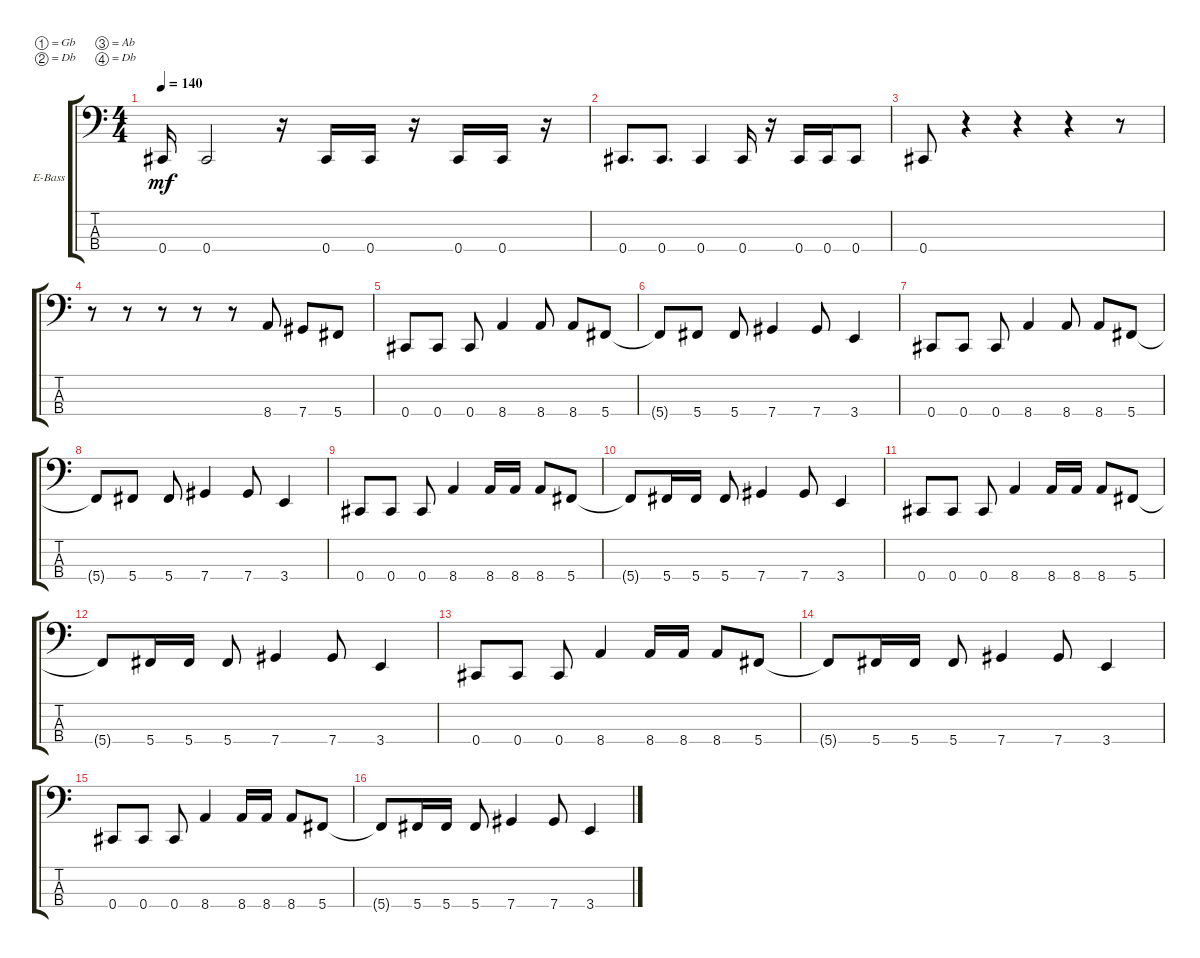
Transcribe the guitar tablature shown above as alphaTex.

\defaultSystemsLayout 4
\bracketExtendMode groupsimilarinstruments
\firstSystemTrackNameOrientation horizontal
\otherSystemsTrackNameOrientation horizontal
\track ("Electric Bass" "E-Bass") {instrument electricbassfinger}
\staff {score tabs}
\tuning (Gb2 Db2 Ab1 Db1)
\ts (4 4)
\tempo 140
\clef f4
\ks c
0.4.16{dy mf} 0.4.2 r.16 0.4.16 0.4.16 r.16 0.4.16 0.4.16 r.16 |
0.4.8{d} 0.4.8{d} 0.4.4 0.4.16 r.16 0.4.16 0.4.16 0.4.8 |
0.4.8 r.4 r.4 r.4 r.8 |
r.8 r.8 r.8 r.8 r.8 8.4.8 7.4.8 5.4.8 |
0.4.8 0.4.8 0.4.8 8.4.4 8.4.8 8.4.8 5.4.8 |
5.4{t}.8 5.4.8 5.4.8 7.4.4 7.4.8 3.4.4 |
0.4.8 0.4.8 0.4.8 8.4.4 8.4.8 8.4.8 5.4.8 |
5.4{t}.8 5.4.8 5.4.8 7.4.4 7.4.8 3.4.4 |
0.4.8 0.4.8 0.4.8 8.4.4 8.4.16 8.4.16 8.4.8 5.4.8 |
5.4{t}.8 5.4.16 5.4.16 5.4.8 7.4.4 7.4.8 3.4.4 |
0.4.8 0.4.8 0.4.8 8.4.4 8.4.16 8.4.16 8.4.8 5.4.8 |
5.4{t}.8 5.4.16 5.4.16 5.4.8 7.4.4 7.4.8 3.4.4 |
0.4.8 0.4.8 0.4.8 8.4.4 8.4.16 8.4.16 8.4.8 5.4.8 |
5.4{t}.8 5.4.16 5.4.16 5.4.8 7.4.4 7.4.8 3.4.4 |
0.4.8 0.4.8 0.4.8 8.4.4 8.4.16 8.4.16 8.4.8 5.4.8 |
5.4{t}.8 5.4.16 5.4.16 5.4.8 7.4.4 7.4.8 3.4.4
